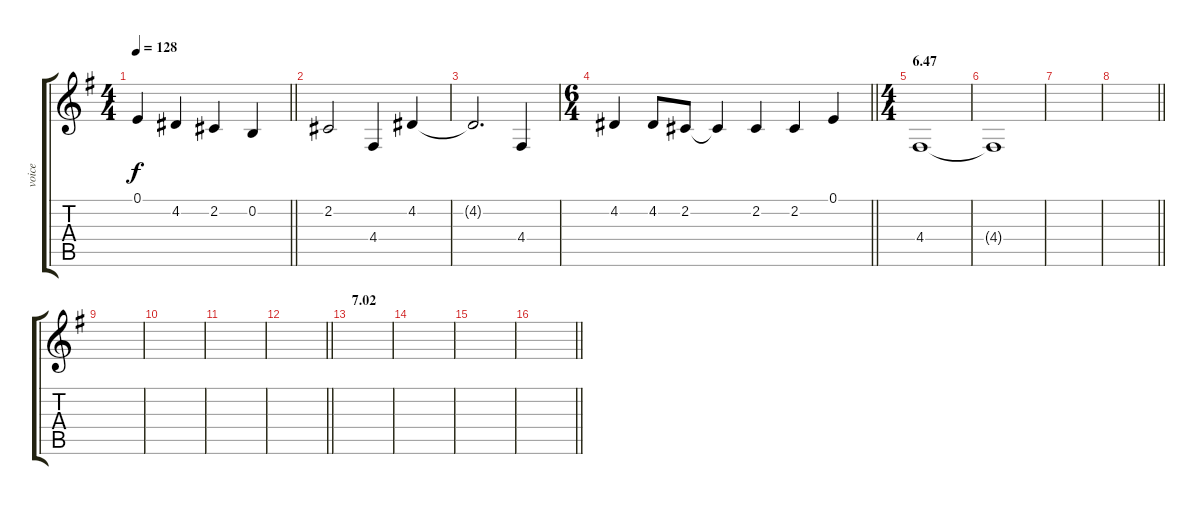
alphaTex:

\track ("voice" "voice") {instrument clarinet}
\staff {score tabs}
\tuning (E4 B3 G3 D3 A2 E2) {hide}
\ts (4 4)
\tempo 128
\clef g2
\barLineRight lightlight
\ks g
0.1.4{dy f} 4.2.4 2.2.4 0.2.4 |
2.2.2 4.4.4 4.2.4 |
4.2{t}.2{d} 4.4.4 |
\ts (6 4)
\barLineRight lightlight
4.2.4 4.2.8 2.2.8 2.2{t}.4 2.2.4 2.2.4 0.1.4 |
\ts (4 4)
\section ("" "6.47")
4.4.1 |
4.4{t}.1 |
|
\barLineRight lightlight
|
|
|
|
\barLineRight lightlight
|
\section ("" "7.02")
|
|
|
\barLineRight lightlight
